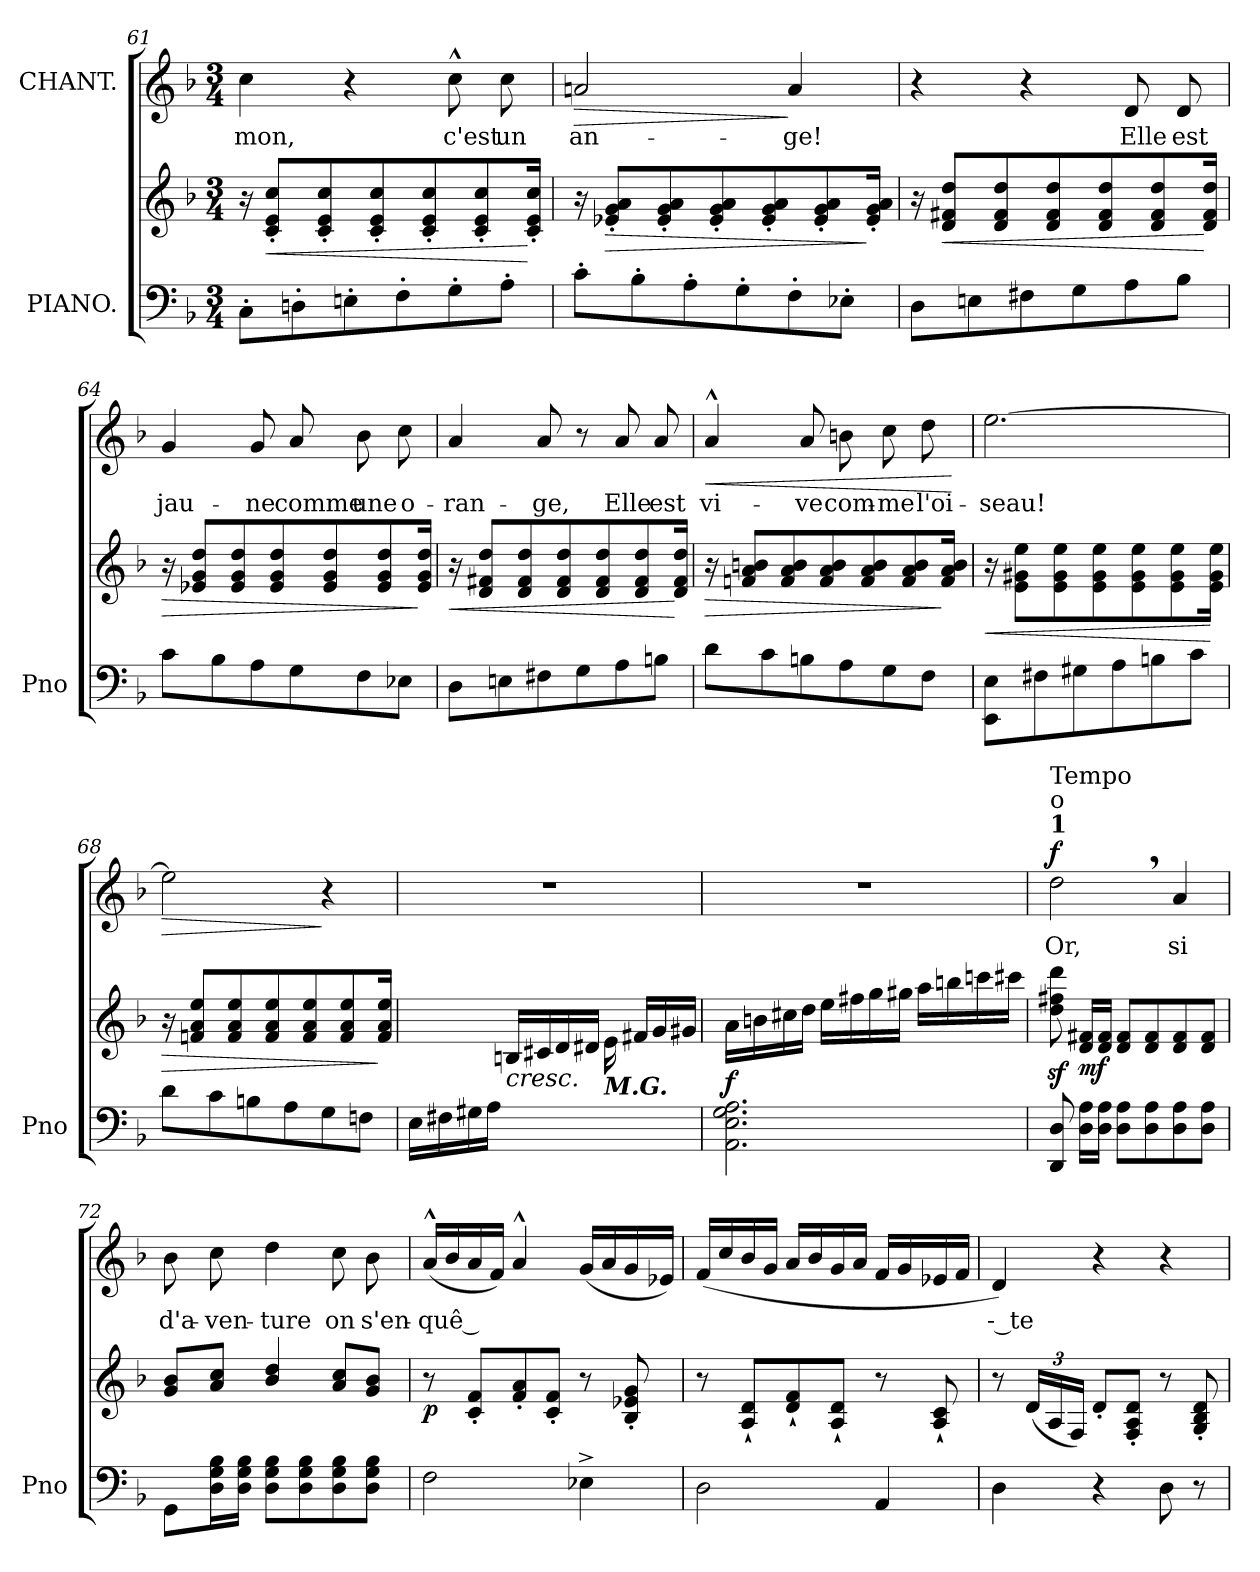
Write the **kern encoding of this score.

**kern	**kern	**dynam	**kern	**text	**dynam
*part2	*part2	*part2	*part1	*part1	*part1
*staff3	*staff2	*staff2/3	*staff1	*staff1	*staff1
*I"PIANO.	*	*	*I"CHANT.	*	*
*I'Pno	*	*	*	*	*
*clefF4	*clefG2	*	*clefG2	*	*
*k[b-]	*k[b-]	*	*k[b-]	*	*
*M3/4	*M3/4	*	*M3/4	*	*
=61	=61	=61	=61	=61	=61
!	!	!	!	!LO:LY:b	!
8C'>\L	16r	.	4cc\	-mon,	.
!	!	!LO:HP:b	!	!	!
.	8c/'> 8e/'> 8cc/'>L	<	.	.	.
8Dn'>\	.	.	.	.	.
.	8c/'> 8e/'> 8cc/'>	.	.	.	.
8En'>\	.	.	4r	.	.
.	8c/'> 8e/'> 8cc/'>	.	.	.	.
8F'>\	.	.	.	.	.
.	8c/'> 8e/'> 8cc/'>	.	.	.	.
!	!	!	!	!LO:LY:b	!
8G'>\	.	.	8cc^^\	c'est	.
.	8c/'> 8e/'> 8cc/'>	.	.	.	.
!	!	!	!	!LO:LY:b	!
8A'>\J	.	.	8cc\	un	.
.	16c/'> 16e/'> 16cc/'>Jk	[	.	.	.
=62	=62	=62	=62	=62	=62
!	!	!	!	!LO:LY:b	!LO:HP:b
8c'>\L	16r	.	2an/	an-	>
!	!	!LO:HP:b	!	!	!
.	8e-X/'> 8g/'> 8a/'>L	>	.	.	.
8B-'>\	.	.	.	.	.
.	8e-/'> 8g/'> 8a/'>	.	.	.	.
8A'>\	.	.	.	.	.
.	8e-/'> 8g/'> 8a/'>	.	.	.	.
8G'>\	.	.	.	.	.
.	8e-/'> 8g/'> 8a/'>	.	.	.	.
!	!	!	!	!LO:LY:b	!
8F'>\	.	.	4a/	-ge!	]
.	8e-/'> 8g/'> 8a/'>	.	.	.	.
8E-X'>\J	.	.	.	.	.
.	16e-/'> 16g/'> 16a/'>Jk	]	.	.	.
=63	=63	=63	=63	=63	=63
8D\L	16r	.	4r	.	.
!	!	!LO:HP:b	!	!	!
.	8d/ 8f#X/ 8dd/L	<	.	.	.
8En\	.	.	.	.	.
.	8d/ 8f#/ 8dd/	.	.	.	.
8F#X\	.	.	4r	.	.
.	8d/ 8f#/ 8dd/	.	.	.	.
8G\	.	.	.	.	.
.	8d/ 8f#/ 8dd/	.	.	.	.
!	!	!	!	!LO:LY:b	!
8A\	.	.	8d/	Elle	.
.	8d/ 8f#/ 8dd/	.	.	.	.
!	!	!	!	!LO:LY:b	!
8B-\J	.	.	8d/	est	.
.	16d/ 16f#/ 16dd/Jk	[	.	.	.
!!LO:LB:g=z
=64	=64	=64	=64	=64	=64
!	!	!LO:HP:b	!	!LO:LY:b	!
8c\L	16r	>	4g/	jau-	.
.	8e-X/ 8g/ 8dd/L	.	.	.	.
8B-\	.	.	.	.	.
.	8e-/ 8g/ 8dd/	.	.	.	.
!	!	!	!	!LO:LY:b	!
8A\	.	.	8g/	-ne	.
.	8e-/ 8g/ 8dd/	.	.	.	.
!	!	!	!	!LO:LY:b	!
8G\	.	.	8a/	comme	.
.	8e-/ 8g/ 8dd/	.	.	.	.
!	!	!	!	!LO:LY:b	!
8F\	.	.	8b-\	une	.
.	8e-/ 8g/ 8dd/	.	.	.	.
!	!	!	!	!LO:LY:b	!
8E-X\J	.	.	8cc\	o-	.
.	16e-/ 16g/ 16dd/Jk	]	.	.	.
=65	=65	=65	=65	=65	=65
!	!	!LO:HP:b	!	!LO:LY:b	!
8D\L	16r	<	4a/	-ran-	.
.	8d/ 8f#X/ 8dd/L	.	.	.	.
8En\	.	.	.	.	.
.	8d/ 8f#/ 8dd/	.	.	.	.
!	!	!	!	!LO:LY:b	!
8F#X\	.	.	8a/	-ge,	.
.	8d/ 8f#/ 8dd/	.	.	.	.
8G\	.	.	8r	.	.
.	8d/ 8f#/ 8dd/	.	.	.	.
!	!	!	!	!LO:LY:b	!
8A\	.	.	8a/	Elle	.
.	8d/ 8f#/ 8dd/	.	.	.	.
!	!	!	!	!LO:LY:b	!
8Bn\J	.	.	8a/	est	.
.	16d/ 16f#/ 16dd/Jk	[	.	.	.
=66	=66	=66	=66	=66	=66
!	!	!LO:HP:b	!	!LO:LY:b	!LO:HP:b
8d\L	16r	>	4a^^/	vi-	<
.	8fn/ 8a/ 8bn/L	.	.	.	.
8c\	.	.	.	.	.
.	8f/ 8a/ 8b/	.	.	.	.
!	!	!	!	!LO:LY:b	!
8Bn\	.	.	8a/	-ve	.
.	8f/ 8a/ 8b/	.	.	.	.
!	!	!	!	!LO:LY:b	!
8A\	.	.	8bn\	com-	.
.	8f/ 8a/ 8b/	.	.	.	.
!	!	!	!	!LO:LY:b	!
8G\	.	.	8cc\	-me	.
.	8f/ 8a/ 8b/	.	.	.	.
!	!	!	!	!LO:LY:b	!
8F\J	.	.	8dd\	l'oi-	.
.	16f/ 16a/ 16b/Jk	]	.	.	.
.	.	.	.	.	[
=67	=67	=67	=67	=67	=67
!	!	!LO:HP:b	!	!LO:LY:b	!
8EE\ 8E\L	16r	<	[2.ee\	-seau!	.
.	8e\ 8g#X\ 8ee\L	.	.	.	.
8F#X\	.	.	.	.	.
.	8e\ 8g#\ 8ee\	.	.	.	.
8G#X\	.	.	.	.	.
.	8e\ 8g#\ 8ee\	.	.	.	.
8A\	.	.	.	.	.
.	8e\ 8g#\ 8ee\	.	.	.	.
8Bn\	.	.	.	.	.
.	8e\ 8g#\ 8ee\	.	.	.	.
8c\J	.	.	.	.	.
.	16e\ 16g#\ 16ee\Jk	[	.	.	.
!!LO:PB:g=z
=68	=68	=68	=68	=68	=68
!	!	!LO:HP:b	!	!	!LO:HP:b
8d\L	16r	>	2ee\]	.	>
.	8fn/ 8a/ 8ee/L	.	.	.	.
8c\	.	.	.	.	.
.	8f/ 8a/ 8ee/	.	.	.	.
8Bn\	.	.	.	.	.
.	8f/ 8a/ 8ee/	.	.	.	.
8A\	.	.	.	.	.
.	8f/ 8a/ 8ee/	.	.	.	.
8G\	.	.	4r	.	]
.	8f/ 8a/ 8ee/	.	.	.	.
8Fn\J	.	.	.	.	.
.	16f/ 16a/ 16ee/Jk	]	.	.	.
=69	=69	=69	=69	=69	=69
*^	*	*	*	*	*
16E\LL	2.ryy	4ryy	.	2.r	.	.
16F#X\	.	.	.	.	.	.
16G#X\	.	.	.	.	.	.
16A\JJ	.	.	.	.	.	.
!	!	!LO:TX:b:i:t=cresc.	!	!	!	!
2ryy	.	16Bn/LL	.	.	.	.
.	.	16c#X/	.	.	.	.
.	.	16d/	.	.	.	.
.	.	16d#X/JJ	.	.	.	.
!	!	!LO:TX:b:Bi:t=M.G.	!	!	!	!
.	.	16e\	.	.	.	.
.	.	16f#X/LL	.	.	.	.
.	.	16g/	.	.	.	.
.	.	16g#X/JJ	.	.	.	.
*v	*v	*	*	*	*	*
!!LO:LB:g=z
=70	=70	=70	=70	=70	=70
!	!	!LO:DY:a=2	!	!	!
2.AA\ 2.E\ 2.G\ 2.A\	16a\LL	f	2.r	.	.
.	16bn\	.	.	.	.
.	16cc#X\	.	.	.	.
.	16dd\JJ	.	.	.	.
.	16ee\LL	.	.	.	.
.	16ff#X\	.	.	.	.
.	16gg\	.	.	.	.
.	16gg#X\JJ	.	.	.	.
.	16aa\LL	.	.	.	.
.	16bbn\	.	.	.	.
.	16cccn\	.	.	.	.
.	16ccc#X\JJ	.	.	.	.
!!LO:PB:g=z
=71	=71	=71	=71	=71	=71
!	!	!	!LO:TX:a:B:t=1	!	!
!	!	!	!LO:TX:a:t=o	!	!
!	!	!	!LO:TX:a:t=Tempo	!	!
!	!	!	!	!LO:LY:b	!LO:DY:a
8DD/ 8D/	8dd\z< 8ff#X\z< 8ddd\z<	.	2dd,\	Or,	f
!	!	!LO:DY:b	!	!	!
16D\ 16A\LL	16d/ 16f#X/LL	mf	.	.	.
16D\ 16A\JJ	16d/ 16f#/JJ	.	.	.	.
8D\ 8A\L	8d/ 8f#/L	.	.	.	.
8D\ 8A\	8d/ 8f#/	.	.	.	.
!	!	!	!	!LO:LY:b	!
8D\ 8A\	8d/ 8f#/	.	4a/	si	.
8D\ 8A\J	8d/ 8f#/J	.	.	.	.
=72	=72	=72	=72	=72	=72
!	!	!	!	!LO:LY:b	!
8GG\L	8g/ 8b-/L	.	8b-\	d'a-	.
!	!	!	!	!LO:LY:b	!
16D\ 16G\ 16B-\L	8a/ 8cc/J	.	8cc\	-ven-	.
16D\ 16G\ 16B-\JJ	.	.	.	.	.
!	!	!	!	!LO:LY:b	!
8D\ 8G\ 8B-\L	4b-/ 4dd/	.	4dd\	-ture	.
8D\ 8G\ 8B-\	.	.	.	.	.
!	!	!	!	!LO:LY:b	!
8D\ 8G\ 8B-\	8a/ 8cc/L	.	8cc\	on	.
!	!	!	!	!LO:LY:b	!
8D\ 8G\ 8B-\J	8g/ 8b-/J	.	8b-\	s'en-	.
=73	=73	=73	=73	=73	=73
!	!	!LO:DY:b	!	!LO:LY:b	!
2F\	8r	p	(16a^^/LL	-quê --	.
.	.	.	16b-/	.	.
.	8c/' 8f/'L	.	16a/	.	.
.	.	.	16f/JJ)	.	.
.	8f/' 8a/'	.	4a^^/	.	.
.	8c/' 8f/'J	.	.	.	.
4E-X^\	8r	.	(16g/LL	.	.
.	.	.	16a/	.	.
.	8B-/' 8e-X/' 8g/'	.	16g/	.	.
.	.	.	16e-X/JJ)	.	.
!!LO:LB:g=z
=74	=74	=74	=74	=74	=74
2D\	8r	.	(16f/LL	.	.
.	.	.	16cc/	.	.
.	8A/` 8d/`L	.	16b-/	.	.
.	.	.	16g/JJ	.	.
.	8d/` 8f/`	.	16a/LL	.	.
.	.	.	16b-/	.	.
.	8A/` 8d/`J	.	16g/	.	.
.	.	.	16a/JJ	.	.
4AA/	8r	.	16f/LL	.	.
.	.	.	16g/	.	.
.	8A/` 8c/`	.	16e-X/	.	.
.	.	.	16f/JJ	.	.
!!LO:LB:g=z
=75	=75	=75	=75	=75	=75
!	!	!	!	!LO:LY:b	!
4D\	8r	.	4d/)	-- te	.
*	*Xbrackettup	*	*	*	*
.	(24d/LL	.	.	.	.
.	24A/	.	.	.	.
.	24F/JJ)	.	.	.	.
4r	8d'/L	.	4r	.	.
.	8F/' 8A/' 8d/'J	.	.	.	.
8D\	8r	.	4r	.	.
8r	8G/' 8B-/' 8d/'	.	.	.	.
=	=	=	=	=	=
*-	*-	*-	*-	*-	*-
